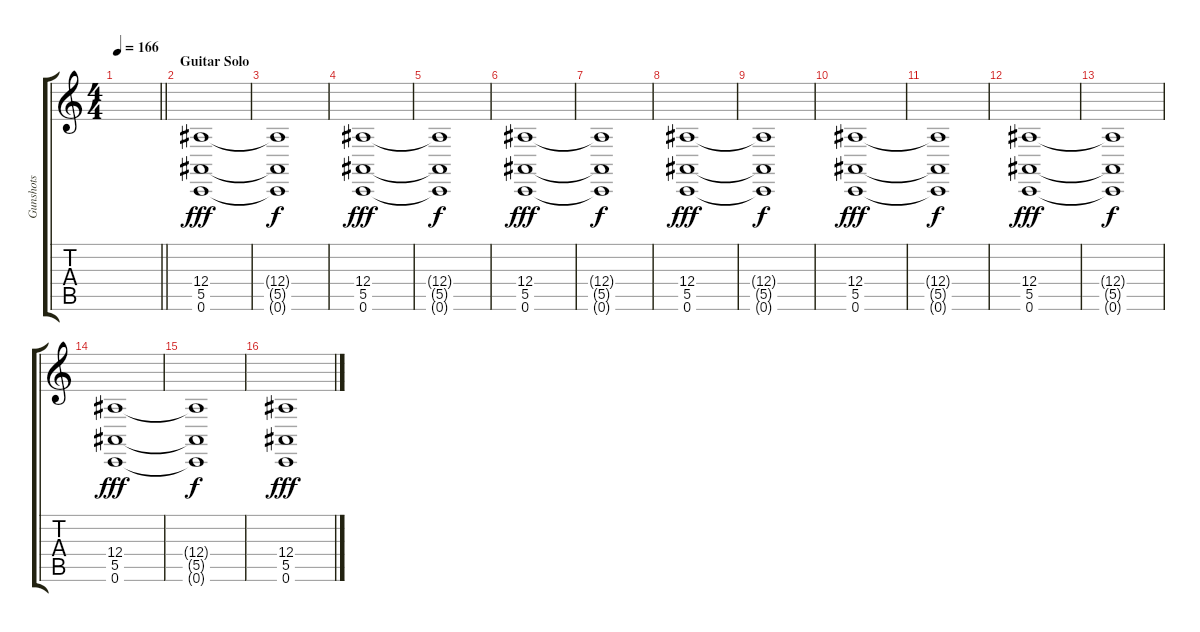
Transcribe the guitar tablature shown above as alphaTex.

\track ("Gunshots" "Gunshots") {instrument gunshot}
\staff {score tabs}
\tuning (C4 G3 Eb3 Bb2 F2 C2) {hide}
\ts (4 4)
\tempo 166
\clef g2
\barLineRight lightlight
\ks c
|
\section ("" "Guitar Solo")
(12.4 5.5 0.6).1{dy fff} |
(12.4{t} 5.5{t} 0.6{t}).1{dy f} |
(12.4 5.5 0.6).1{dy fff} |
(12.4{t} 5.5{t} 0.6{t}).1{dy f} |
(12.4 5.5 0.6).1{dy fff} |
(12.4{t} 5.5{t} 0.6{t}).1{dy f} |
(12.4 5.5 0.6).1{dy fff} |
(12.4{t} 5.5{t} 0.6{t}).1{dy f} |
(12.4 5.5 0.6).1{dy fff} |
(12.4{t} 5.5{t} 0.6{t}).1{dy f} |
(12.4 5.5 0.6).1{dy fff} |
(12.4{t} 5.5{t} 0.6{t}).1{dy f} |
(12.4 5.5 0.6).1{dy fff} |
(12.4{t} 5.5{t} 0.6{t}).1{dy f} |
(12.4 5.5 0.6).1{dy fff}
